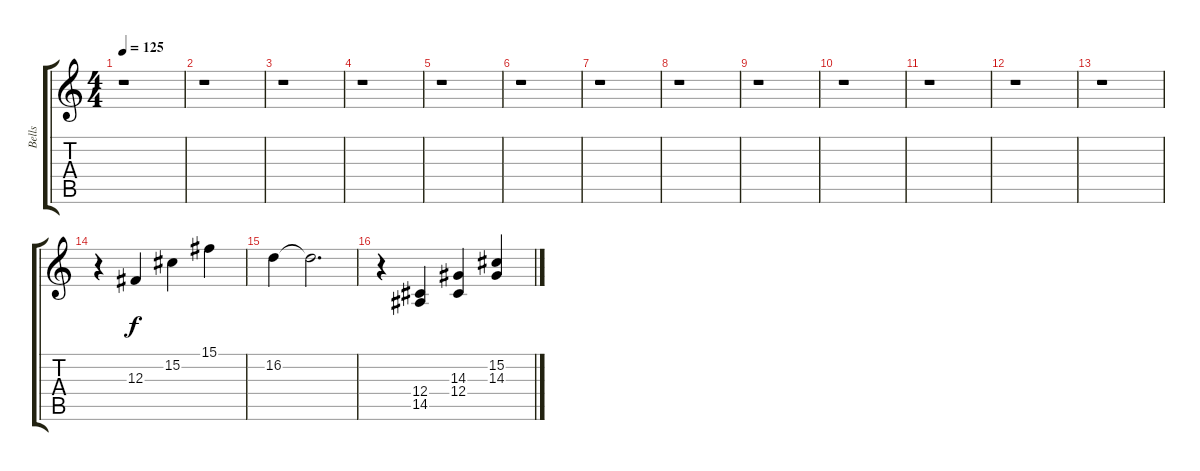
\track ("Bells" "Bells") {instrument fx3crystal}
\staff {score tabs}
\tuning (Eb4 Bb3 Gb3 Db3 Ab2 Db2) {hide}
\ts (4 4)
\tempo 125
\clef g2
\ks c
r.1{dy f} |
r.1 |
r.1 |
r.1 |
r.1 |
r.1 |
r.1 |
r.1 |
r.1 |
r.1 |
r.1 |
r.1 |
r.1 |
r.4 12.3.4 15.2.4 15.1.4 |
16.2.4 16.2{t}.2{d} |
r.4 (12.4 14.5).4 (14.3 12.4).4 (15.2 14.3).4
